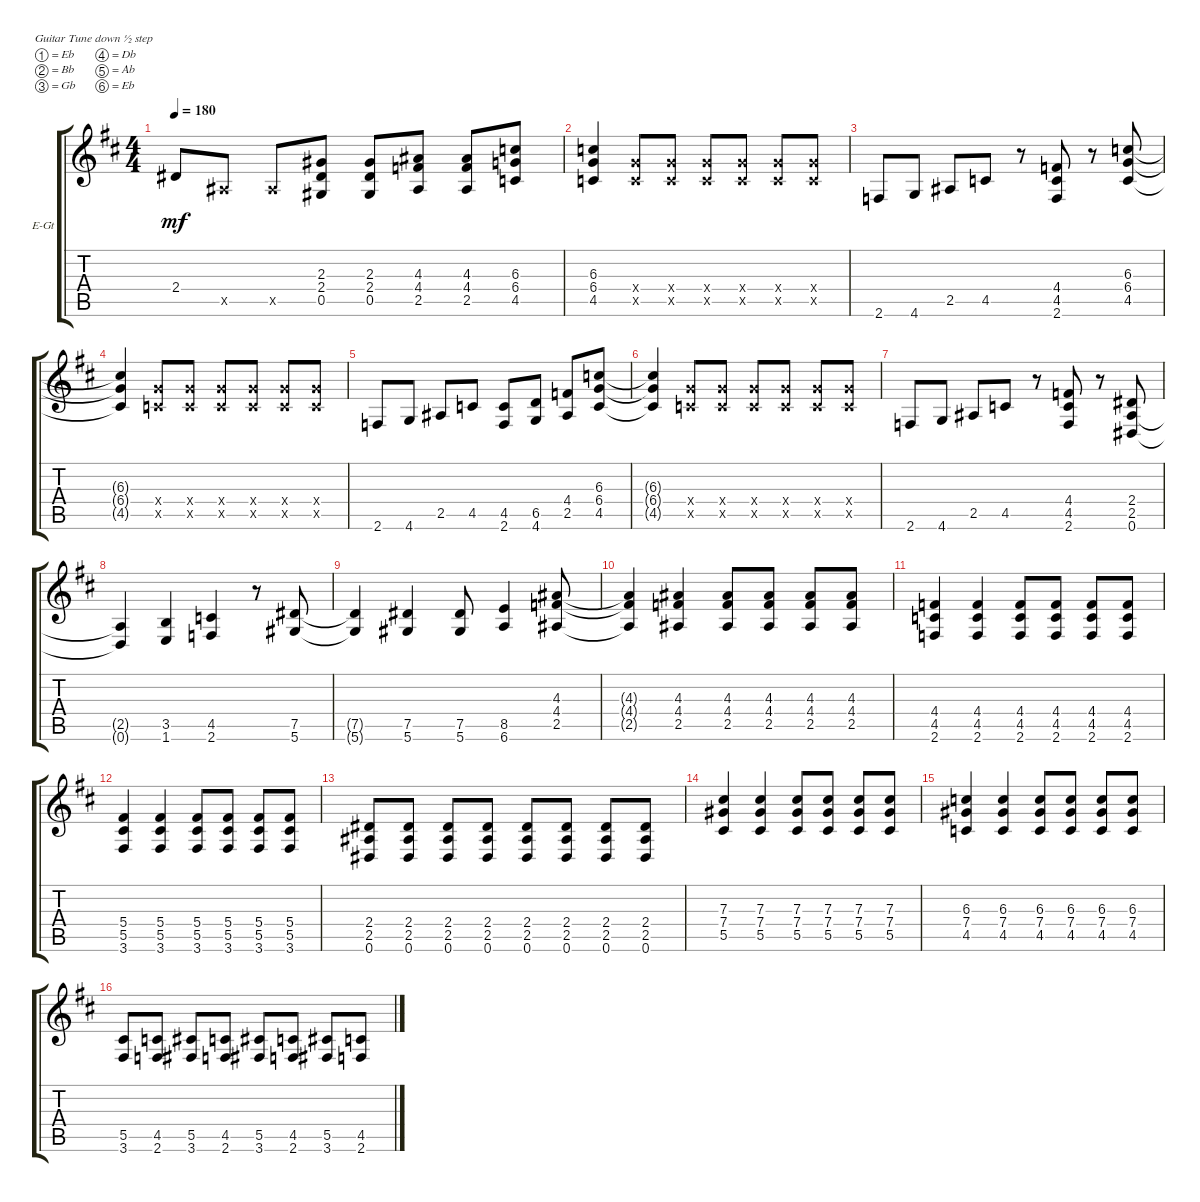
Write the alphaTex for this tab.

\defaultSystemsLayout 4
\bracketExtendMode groupsimilarinstruments
\firstSystemTrackNameOrientation horizontal
\otherSystemsTrackNameOrientation horizontal
\track ("Rithm Guitar 2" "E-Gt") {instrument distortionguitar}
\staff {score tabs}
\tuning (Eb4 Bb3 Gb3 Db3 Ab2 Eb2)
\ts (4 4)
\tempo 180
\clef g2
\ks bminor
2.4.8{dy mf} 2.5{x}.8 2.5{x}.8 (0.5 2.4 2.3).8 (0.5 2.4 2.3).8 (2.5 4.4 4.3).8 (2.5 4.4 4.3).8 (4.5 6.4 6.3).8 |
(4.5 6.4 6.3).4 (4.5{x} 6.4{x}).8 (4.5{x} 6.4{x}).8 (4.5{x} 6.4{x}).8 (4.5{x} 6.4{x}).8 (4.5{x} 6.4{x}).8 (4.5{x} 6.4{x}).8 |
2.6.8 4.6.8 2.5.8 4.5.8 r.8 (2.6 4.5 4.4).8 r.8 (4.5 6.4 6.3).8 |
(4.5{t} 6.4{t} 6.3{t}).4 (4.5{x} 6.4{x}).8 (4.5{x} 6.4{x}).8 (4.5{x} 6.4{x}).8 (4.5{x} 6.4{x}).8 (4.5{x} 6.4{x}).8 (4.5{x} 6.4{x}).8 |
2.6.8 4.6.8 2.5.8 4.5.8 (2.6 4.5).8 (4.6 6.5).8 (2.5 4.4).8 (4.5 6.4 6.3).8 |
(4.5{t} 6.4{t} 6.3{t}).4 (4.5{x} 6.4{x}).8 (4.5{x} 6.4{x}).8 (4.5{x} 6.4{x}).8 (4.5{x} 6.4{x}).8 (4.5{x} 6.4{x}).8 (4.5{x} 6.4{x}).8 |
2.6.8 4.6.8 2.5.8 4.5.8 r.8 (2.6 4.4 4.5).8 r.8 (2.4 2.5 0.6).8 |
(0.6{t} 2.5{t}).4 (1.6 3.5).4 (2.6 4.5).4 r.8 (5.6 7.5).8 |
(5.6{t} 7.5{t}).4 (7.5 5.6).4 (5.6 7.5).8 (6.6 8.5).4 (2.5 4.4 4.3).8 |
(4.3{t} 4.4{t} 2.5{t}).4 (2.5 4.4 4.3).4 (2.5 4.4 4.3).8 (2.5 4.4 4.3).8 (2.5 4.4 4.3).8 (2.5 4.4 4.3).8 |
(2.6 4.5 4.4).4 (2.6 4.5 4.4).4 (2.6 4.4 4.5).8 (2.6 4.5 4.4).8 (4.4 4.5 2.6).8 (2.6 4.5 4.4).8 |
(3.6 5.5 5.4).4 (3.6 5.5 5.4).4 (3.6 5.5 5.4).8 (5.4 5.5 3.6).8 (3.6 5.5 5.4).8 (5.4 5.5 3.6).8 |
(2.5 0.6 2.4).8 (0.6 2.5 2.4).8 (2.5 0.6 2.4).8 (0.6 2.5 2.4).8 (2.5 0.6 2.4).8 (0.6 2.5 2.4).8 (2.5 0.6 2.4).8 (0.6 2.5 2.4).8 |
(7.3 7.4 5.5).4 (5.5 7.4 7.3).4 (5.5 7.4 7.3).8 (7.3 7.4 5.5).8 (5.5 7.4 7.3).8 (7.3 7.4 5.5).8 |
(4.5 7.4 6.3).4 (4.5 7.4 6.3).4 (4.5 7.4 6.3).8 (4.5 7.4 6.3).8 (4.5 7.4 6.3).8 (4.5 7.4 6.3).8 |
(3.6 5.5).8 (2.6 4.5).8 (3.6 5.5).8 (2.6 4.5).8 (3.6 5.5).8 (2.6 4.5).8 (3.6 5.5).8 (2.6 4.5).8
